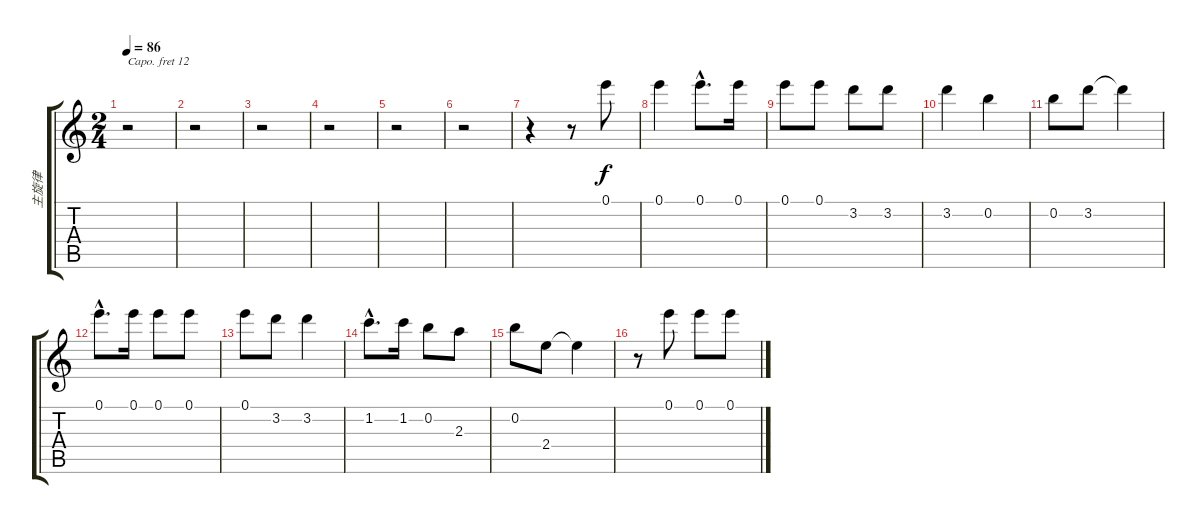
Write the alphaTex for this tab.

\track ("主旋律" "主旋律") {instrument acousticguitarnylon}
\staff {score tabs}
\capo 12
\tuning (E4 B3 G3 D3 A2 E2) {hide}
\ts (2 4)
\tempo 86
\clef g2
\ks c
r.2{dy f} |
r.2 |
r.2 |
r.2 |
r.2 |
r.2 |
r.4 r.8 0.1.8 |
0.1.4 0.1{hac}.8{d} 0.1.16 |
0.1.8 0.1.8 3.2.8 3.2.8 |
3.2.4 0.2.4 |
0.2.8 3.2.8 3.2{t}.4 |
0.1{hac}.8{d} 0.1.16 0.1.8 0.1.8 |
0.1.8 3.2.8 3.2.4 |
1.2{hac}.8{d} 1.2.16 0.2.8 2.3.8 |
0.2.8 2.4.8 2.4{t}.4 |
r.8 0.1.8 0.1.8 0.1.8
